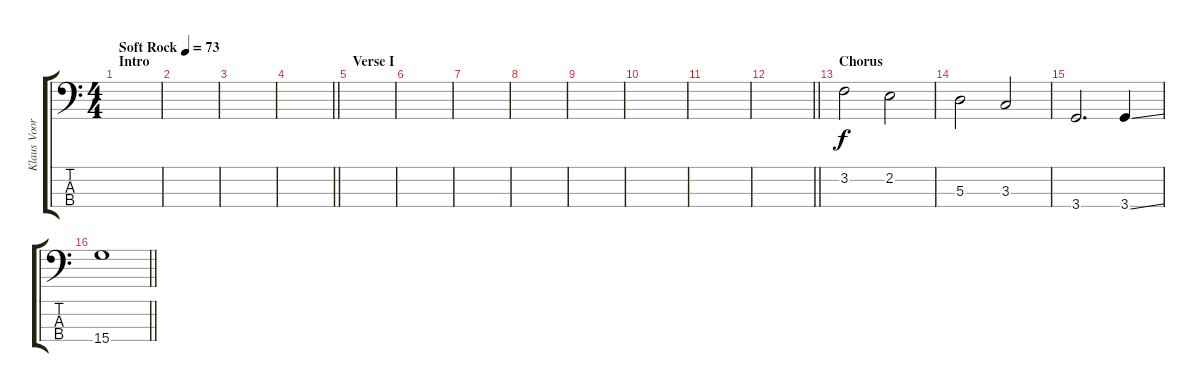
\track ("Klaus Voormann" "Klaus Voor") {instrument electricbassfinger}
\staff {score tabs}
\tuning (G2 D2 A1 E1) {hide}
\ts (4 4)
\section ("" "Intro")
\tempo (73 "Soft Rock")
\clef f4
\ks c
|
|
|
\barLineRight lightlight
|
\section ("" "Verse I")
|
|
|
|
|
|
|
\barLineRight lightlight
|
\section ("" "Chorus")
3.2.2 2.2.2 |
5.3.2 3.3.2 |
3.4.2{d} 3.4{ss}.4 |
\barLineRight lightlight
15.4.1
